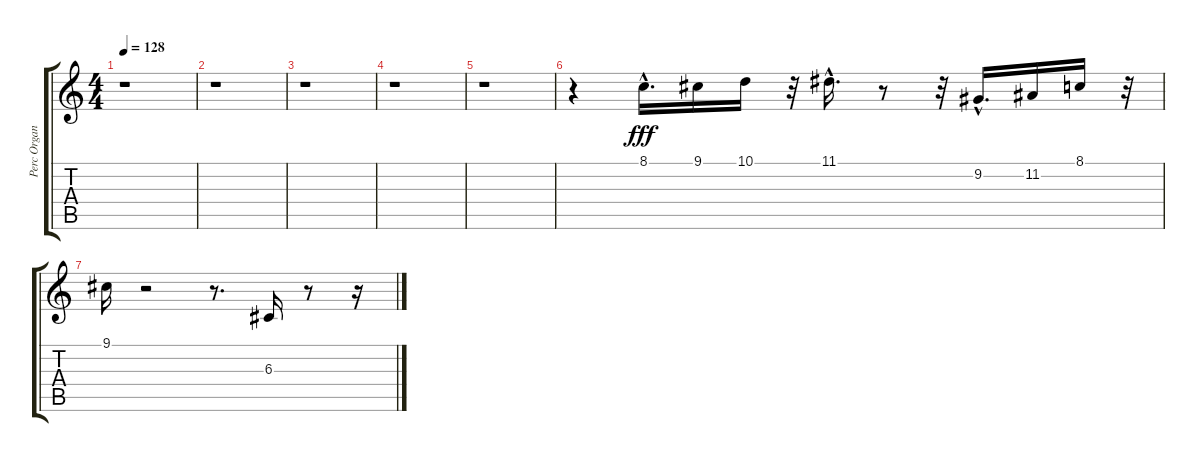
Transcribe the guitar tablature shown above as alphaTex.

\track ("Perc Organ" "Perc Organ") {instrument percussiveorgan}
\staff {score tabs}
\tuning (E4 B3 G3 D3 A2 E2) {hide}
\ts (4 4)
\tempo 128
\clef g2
\ks c
r.1{dy fff} |
r.1 |
r.1 |
r.1 |
r.1 |
r.4 8.1{hac}.16{d} 9.1.16 10.1.16 r.32 11.1{hac}.16{d} r.8 r.32 9.2{hac}.16{d} 11.2.16 8.1.16 r.32 |
9.1.16 r.2 r.8{d} 6.3.16 r.8 r.16
